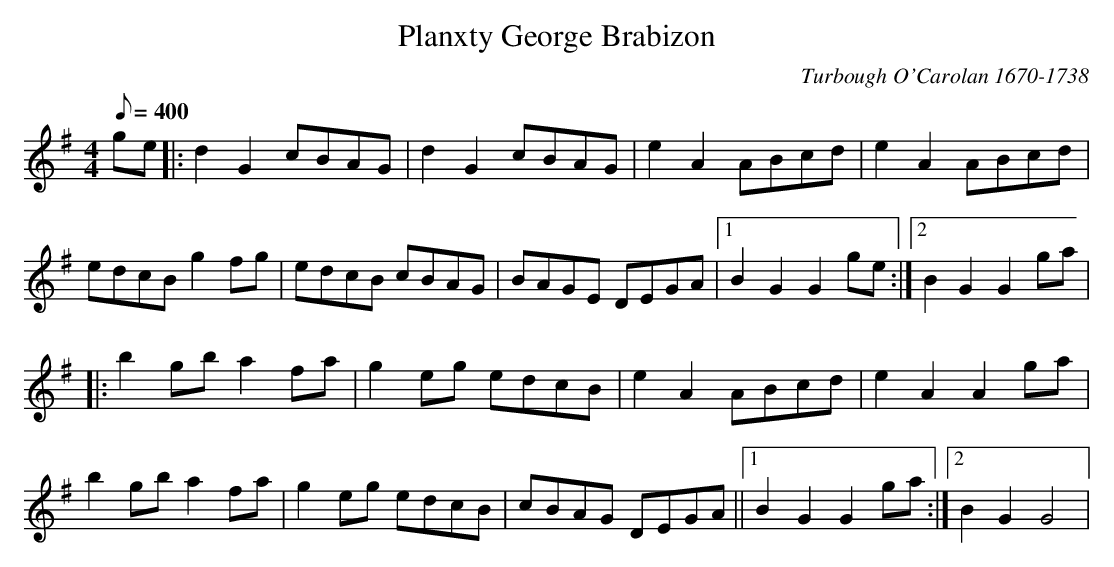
X:1
T:Planxty George Brabizon
C:Turbough O'Carolan 1670-1738
M:4/4
L:1/8
Q:1/8=400
K:G
ge|:d2G2 cBAG|d2G2 cBAG|e2A2 ABcd|e2A2 ABcd|
edcB g2fg|edcB cBAG|BAGE DEGA|1 B2G2 G2ge:|2 B2G2 G2ga |
|:b2gb a2fa|g2eg edcB|e2A2 ABcd|e2A2 A2ga|
b2gb a2fa|g2eg edcB|cBAG DEGA||1 B2G2 G2ga:|2 B2G2 G4|
